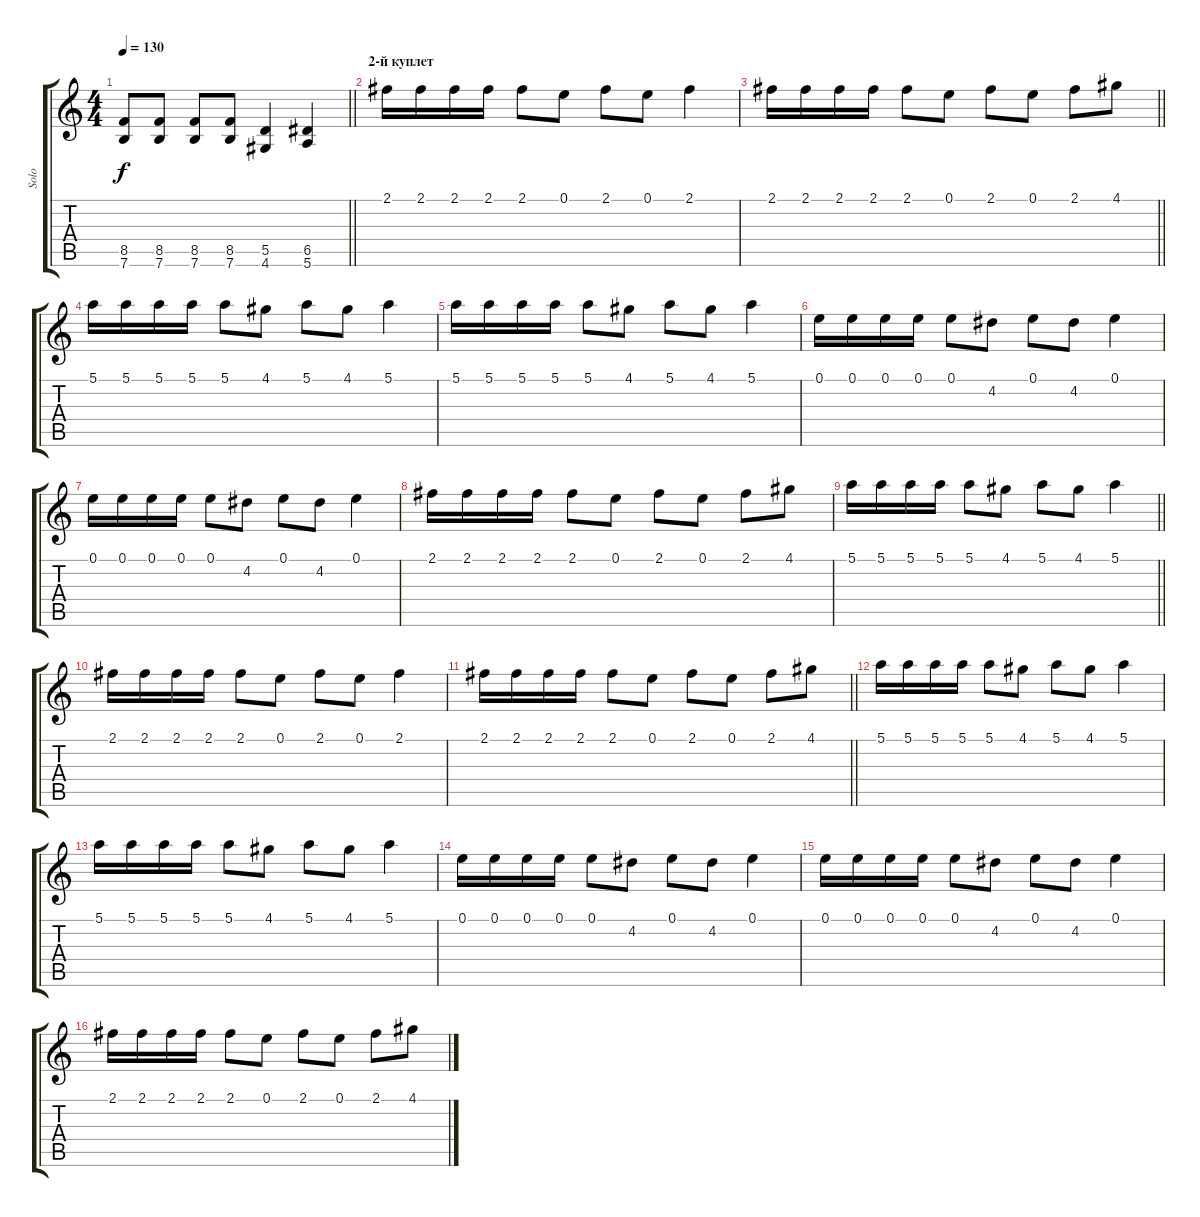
\track ("Solo" "Solo") {instrument distortionguitar}
\staff {score tabs}
\tuning (E4 B3 G3 D3 A2 E2) {hide}
\ts (4 4)
\tempo 130
\clef g2
\barLineRight lightlight
\ks c
(8.5 7.6).8{dy f} (8.5 7.6).8 (8.5 7.6).8 (8.5 7.6).8 (5.5 4.6).4 (6.5 5.6).4 |
\section ("" "2-й куплет")
2.1.16 2.1.16 2.1.16 2.1.16 2.1.8 0.1.8 2.1.8 0.1.8 2.1.4 |
\barLineRight lightlight
2.1.16 2.1.16 2.1.16 2.1.16 2.1.8 0.1.8 2.1.8 0.1.8 2.1.8 4.1.8 |
5.1.16 5.1.16 5.1.16 5.1.16 5.1.8 4.1.8 5.1.8 4.1.8 5.1.4 |
5.1.16 5.1.16 5.1.16 5.1.16 5.1.8 4.1.8 5.1.8 4.1.8 5.1.4 |
0.1.16 0.1.16 0.1.16 0.1.16 0.1.8 4.2.8 0.1.8 4.2.8 0.1.4 |
0.1.16 0.1.16 0.1.16 0.1.16 0.1.8 4.2.8 0.1.8 4.2.8 0.1.4 |
2.1.16 2.1.16 2.1.16 2.1.16 2.1.8 0.1.8 2.1.8 0.1.8 2.1.8 4.1.8 |
\barLineRight lightlight
5.1.16 5.1.16 5.1.16 5.1.16 5.1.8 4.1.8 5.1.8 4.1.8 5.1.4 |
2.1.16 2.1.16 2.1.16 2.1.16 2.1.8 0.1.8 2.1.8 0.1.8 2.1.4 |
\barLineRight lightlight
2.1.16 2.1.16 2.1.16 2.1.16 2.1.8 0.1.8 2.1.8 0.1.8 2.1.8 4.1.8 |
5.1.16 5.1.16 5.1.16 5.1.16 5.1.8 4.1.8 5.1.8 4.1.8 5.1.4 |
5.1.16 5.1.16 5.1.16 5.1.16 5.1.8 4.1.8 5.1.8 4.1.8 5.1.4 |
0.1.16 0.1.16 0.1.16 0.1.16 0.1.8 4.2.8 0.1.8 4.2.8 0.1.4 |
0.1.16 0.1.16 0.1.16 0.1.16 0.1.8 4.2.8 0.1.8 4.2.8 0.1.4 |
2.1.16 2.1.16 2.1.16 2.1.16 2.1.8 0.1.8 2.1.8 0.1.8 2.1.8 4.1.8
